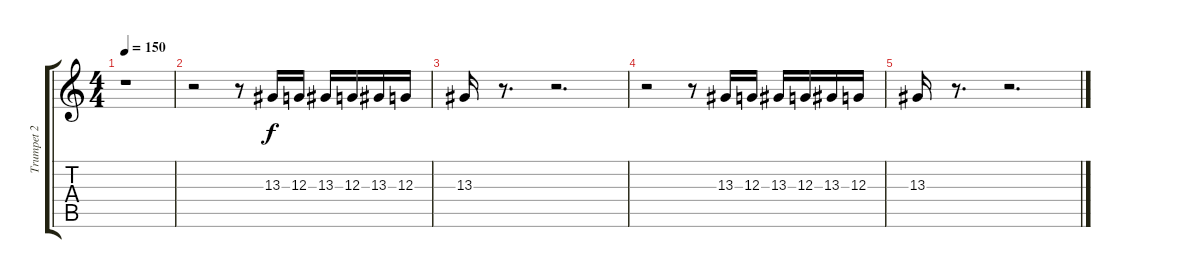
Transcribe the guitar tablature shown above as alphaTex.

\track ("Trumpet 2" "Trumpet 2") {instrument trumpet}
\staff {score tabs}
\tuning (E4 B3 G3 D3 A2 E2) {hide}
\ts (4 4)
\tempo 150
\clef g2
\ks c
r.1{dy f} |
r.2 r.8 13.3.16 12.3.16 13.3.16 12.3.16 13.3.16 12.3.16 |
13.3.16 r.8{d} r.2{d} |
r.2 r.8 13.3.16 12.3.16 13.3.16 12.3.16 13.3.16 12.3.16 |
13.3.16 r.8{d} r.2{d}
